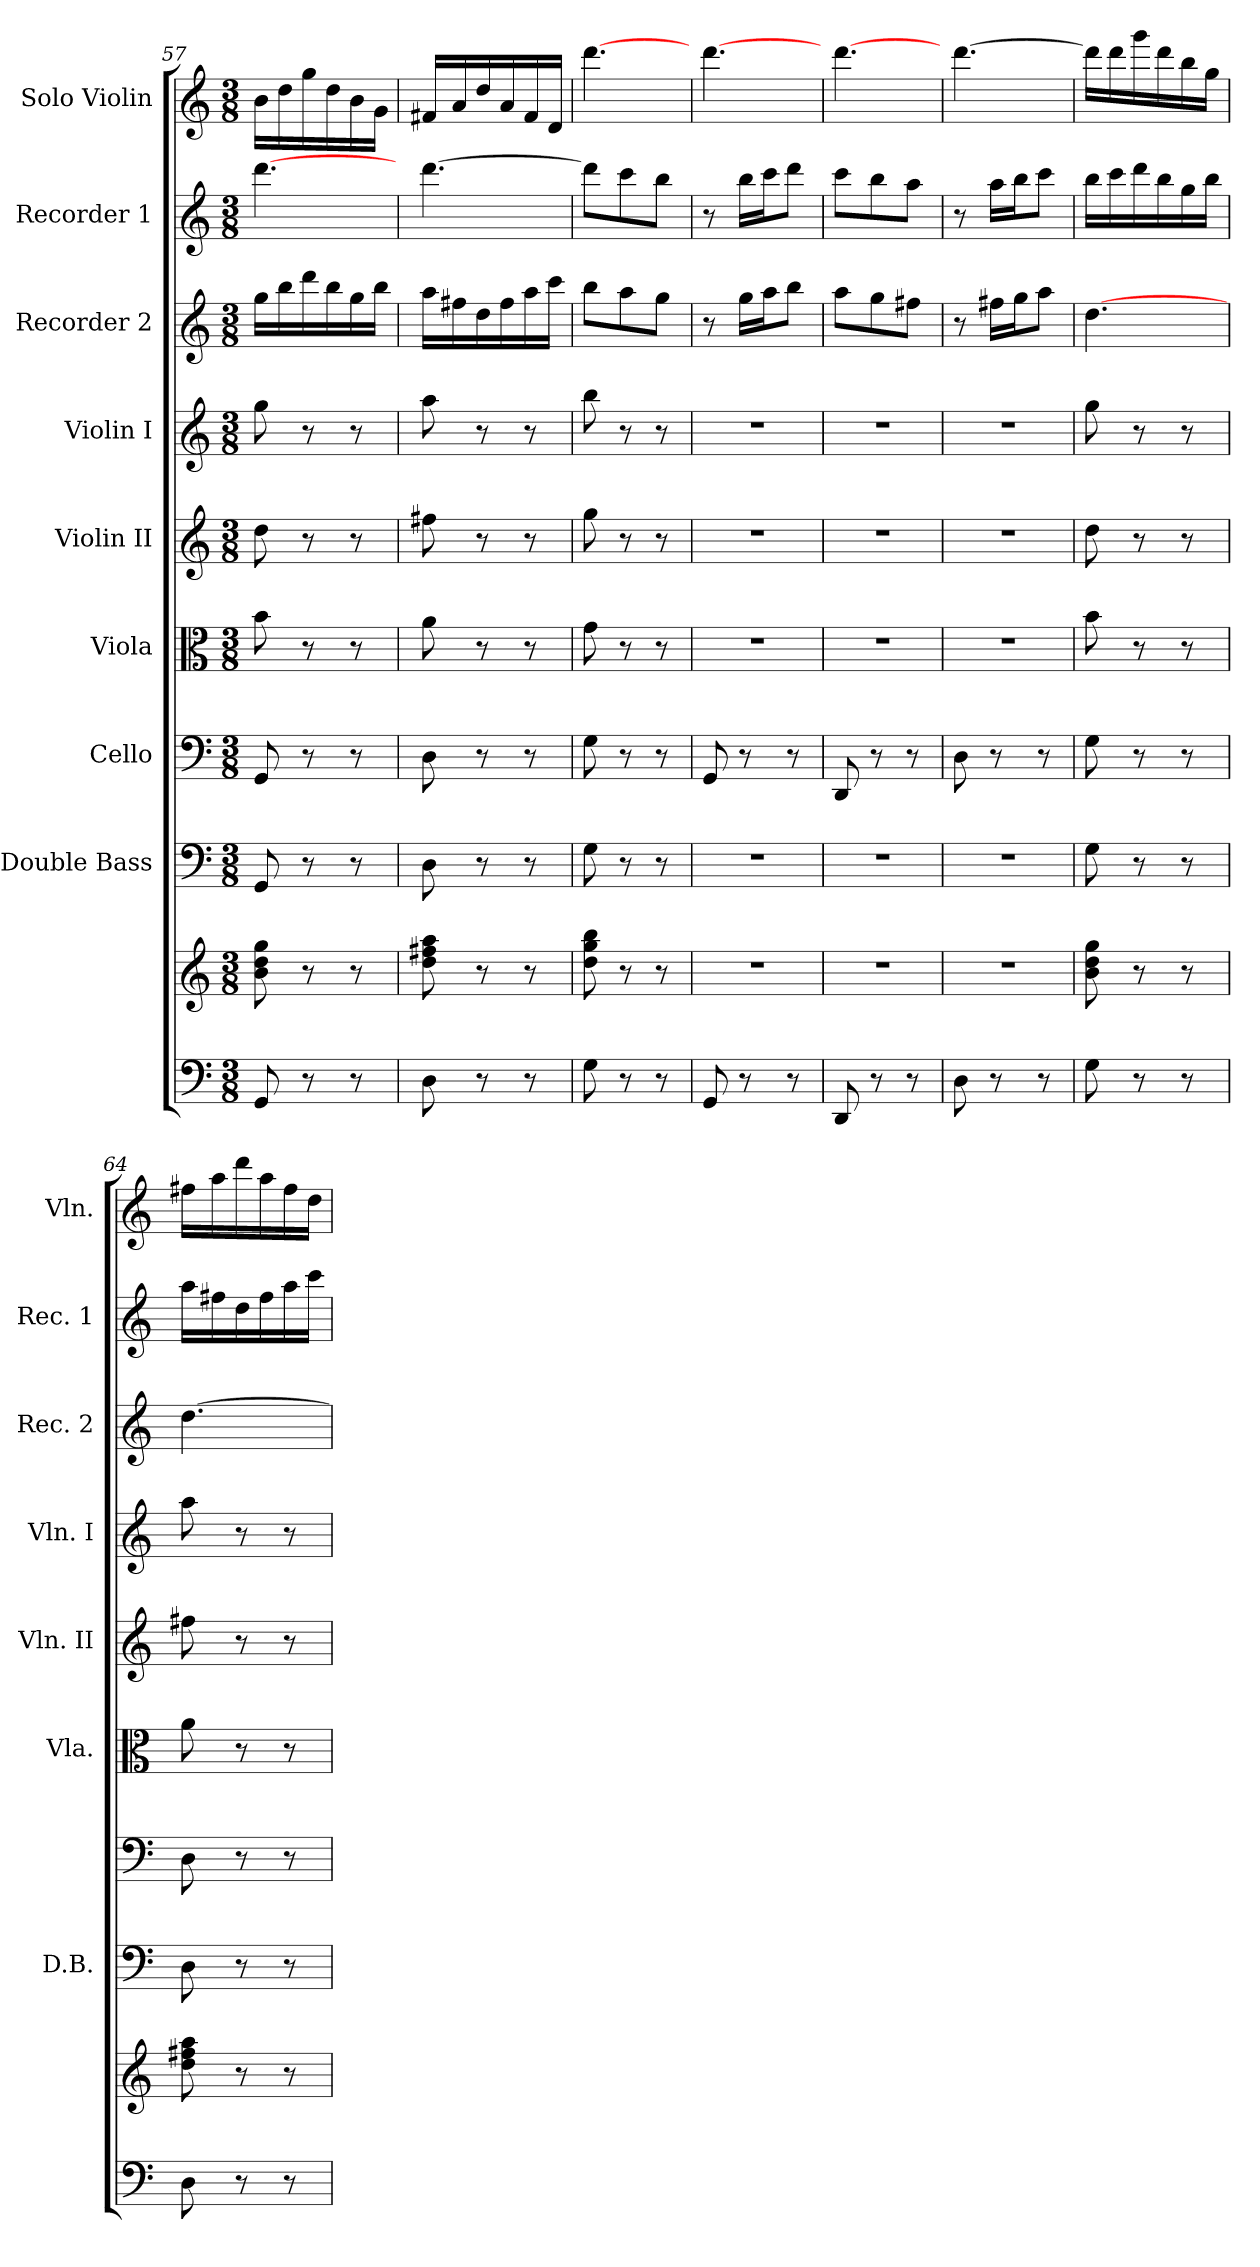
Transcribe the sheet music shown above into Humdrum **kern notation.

**kern	**kern	**kern	**kern	**kern	**kern	**kern	**kern	**kern	**kern
*part9	*part9	*part8	*part7	*part6	*part5	*part4	*part3	*part2	*part1
*staff10	*staff9	*staff8	*staff7	*staff6	*staff5	*staff4	*staff3	*staff2	*staff1
*	*	*I"Double Bass	*I"Cello	*I"Viola	*I"Violin II	*I"Violin I	*I"Recorder 2	*I"Recorder 1	*I"Solo Violin
*	*	*I'D.B.	*	*I'Vla.	*I'Vln. II	*I'Vln. I	*I'Rec. 2	*I'Rec. 1	*I'Vln.
*clefF4	*clefG2	*clefF4	*clefF4	*clefC3	*clefG2	*clefG2	*clefG2	*clefG2	*clefG2
*	*	*ITrd7c12	*	*	*	*	*	*	*
*M3/8	*M3/8	*M3/8	*M3/8	*M3/8	*M3/8	*M3/8	*M3/8	*M3/8	*M3/8
=57	=57	=57	=57	=57	=57	=57	=57	=57	=57
8GG/	8b\ 8dd\ 8gg\	8GGG/	8GG/	8b\	8dd\	8gg\	16gg\LL	[4.ddd\	16b\LL
.	.	.	.	.	.	.	16bb\	.	16dd\
8r	8r	8r	8r	8r	8r	8r	16ddd\	.	16gg\
.	.	.	.	.	.	.	16bb\	.	16dd\
8r	8r	8r	8r	8r	8r	8r	16gg\	.	16b\
.	.	.	.	.	.	.	16bb\JJ	.	16g\JJ
=58	=58	=58	=58	=58	=58	=58	=58	=58	=58
8D\	8dd\ 8ff#\ 8aa\	8DD\	8D\	8a\	8ff#\	8aa\	16aa\LL	[4.ddd\	16f#/LL
.	.	.	.	.	.	.	16ff#\	.	16a/
8r	8r	8r	8r	8r	8r	8r	16dd\	.	16dd/
.	.	.	.	.	.	.	16ff#\	.	16a/
8r	8r	8r	8r	8r	8r	8r	16aa\	.	16f#/
.	.	.	.	.	.	.	16ccc\JJ	.	16d/JJ
=59	=59	=59	=59	=59	=59	=59	=59	=59	=59
8G\	8dd\ 8gg\ 8bb\	8GG\	8G\	8g\	8gg\	8bb\	8bb\L	8ddd\L]	[4.ddd\
8r	8r	8r	8r	8r	8r	8r	8aa\	8ccc\	.
8r	8r	8r	8r	8r	8r	8r	8gg\J	8bb\J	.
=60	=60	=60	=60	=60	=60	=60	=60	=60	=60
8GG/	4.r	4.r	8GG/	4.r	4.r	4.r	8r	8r	[4.ddd\
8r	.	.	8r	.	.	.	16gg\LL	16bb\LL	.
.	.	.	.	.	.	.	16aa\J	16ccc\J	.
8r	.	.	8r	.	.	.	8bb\J	8ddd\J	.
=61	=61	=61	=61	=61	=61	=61	=61	=61	=61
8DD/	4.r	4.r	8DD/	4.r	4.r	4.r	8aa\L	8ccc\L	[4.ddd\
8r	.	.	8r	.	.	.	8gg\	8bb\	.
8r	.	.	8r	.	.	.	8ff#\J	8aa\J	.
=62	=62	=62	=62	=62	=62	=62	=62	=62	=62
8D\	4.r	4.r	8D\	4.r	4.r	4.r	8r	8r	[4.ddd\
8r	.	.	8r	.	.	.	16ff#\LL	16aa\LL	.
.	.	.	.	.	.	.	16gg\J	16bb\J	.
8r	.	.	8r	.	.	.	8aa\J	8ccc\J	.
=63	=63	=63	=63	=63	=63	=63	=63	=63	=63
8G\	8b\ 8dd\ 8gg\	8GG\	8G\	8b\	8dd\	8gg\	[4.dd\	16bb\LL	16ddd\LL]
.	.	.	.	.	.	.	.	16ccc\	16ddd\
8r	8r	8r	8r	8r	8r	8r	.	16ddd\	16ggg\
.	.	.	.	.	.	.	.	16bb\	16ddd\
8r	8r	8r	8r	8r	8r	8r	.	16gg\	16bb\
.	.	.	.	.	.	.	.	16bb\JJ	16gg\JJ
=64	=64	=64	=64	=64	=64	=64	=64	=64	=64
8D\	8dd\ 8ff#\ 8aa\	8DD\	8D\	8a\	8ff#\	8aa\	[4.dd\	16aa\LL	16ff#\LL
.	.	.	.	.	.	.	.	16ff#\	16aa\
8r	8r	8r	8r	8r	8r	8r	.	16dd\	16ddd\
.	.	.	.	.	.	.	.	16ff#\	16aa\
8r	8r	8r	8r	8r	8r	8r	.	16aa\	16ff#\
.	.	.	.	.	.	.	.	16ccc\JJ	16dd\JJ
=	=	=	=	=	=	=	=	=	=
*-	*-	*-	*-	*-	*-	*-	*-	*-	*-
